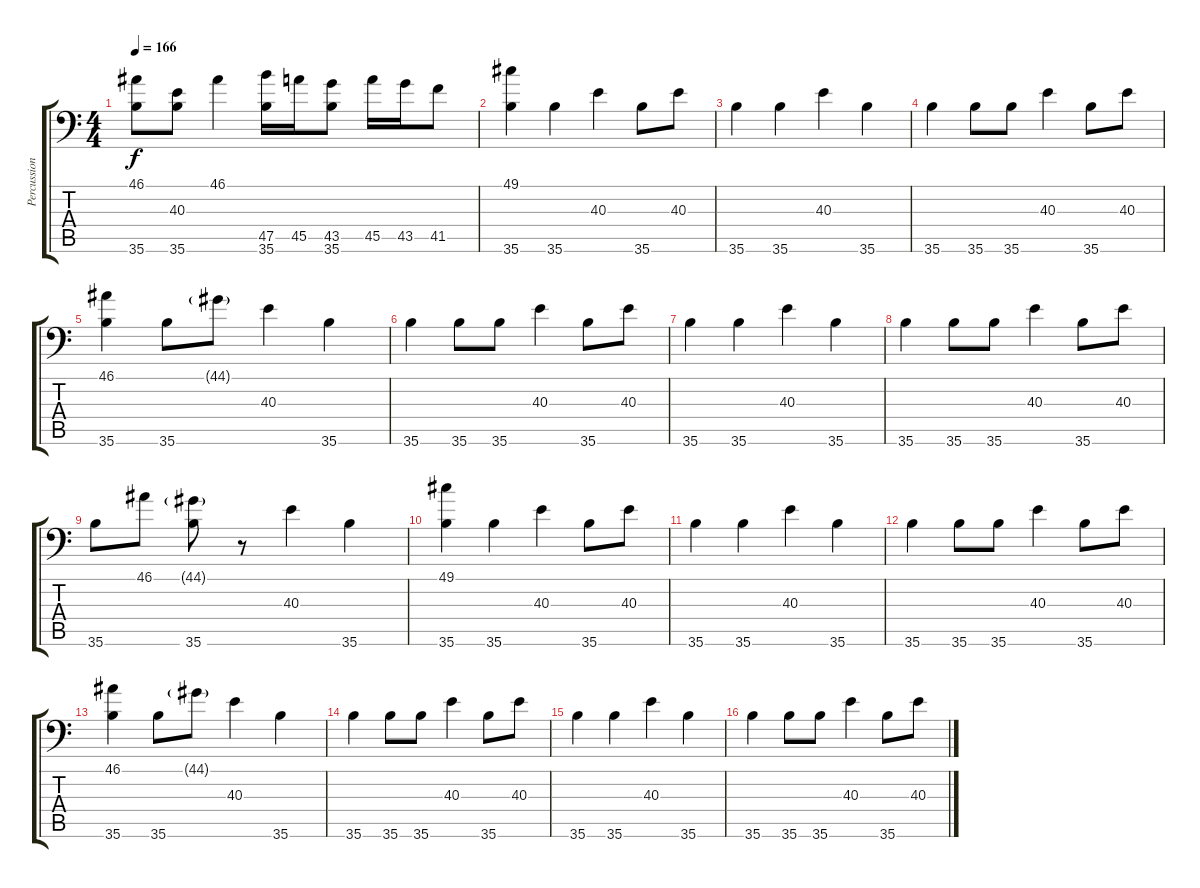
\track ("Percussion" "Percussion") {instrument acousticgrandpiano}
\staff {score tabs}
\tuning (C-1 C-1 C-1 C-1 C-1 C-1) {hide}
\ts (4 4)
\tempo 166
\clef f4
\ks c
(46.1 35.6).8{dy f} (40.3 35.6).8 46.1.4 (47.5 35.6).16 45.5.16 (43.5 35.6).8 45.5.16 43.5.16 41.5.8 |
(49.1 35.6).4 35.6.4 40.3.4 35.6.8 40.3.8 |
35.6.4 35.6.4 40.3.4 35.6.4 |
35.6.4 35.6.8 35.6.8 40.3.4 35.6.8 40.3.8 |
(46.1 35.6).4 35.6.8 44.1{g}.8 40.3.4 35.6.4 |
35.6.4 35.6.8 35.6.8 40.3.4 35.6.8 40.3.8 |
35.6.4 35.6.4 40.3.4 35.6.4 |
35.6.4 35.6.8 35.6.8 40.3.4 35.6.8 40.3.8 |
35.6.8 46.1.8 (44.1{g} 35.6).8 r.8 40.3.4 35.6.4 |
(49.1 35.6).4 35.6.4 40.3.4 35.6.8 40.3.8 |
35.6.4 35.6.4 40.3.4 35.6.4 |
35.6.4 35.6.8 35.6.8 40.3.4 35.6.8 40.3.8 |
(46.1 35.6).4 35.6.8 44.1{g}.8 40.3.4 35.6.4 |
35.6.4 35.6.8 35.6.8 40.3.4 35.6.8 40.3.8 |
35.6.4 35.6.4 40.3.4 35.6.4 |
35.6.4 35.6.8 35.6.8 40.3.4 35.6.8 40.3.8
